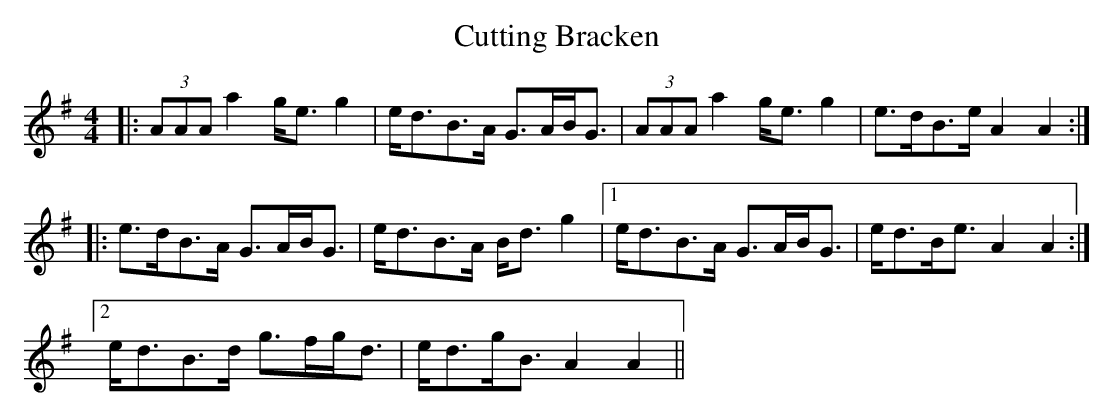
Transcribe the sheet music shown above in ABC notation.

X:1
T: Cutting Bracken
M: 4/4
L: 1/8
K: Ador
|:(3AAA a2 g<e g2|e<dB>A G>AB<G|(3AAA a2 g<e g2|e>dB>e A2 A2:|
|:e>dB>A G>AB<G|e<dB>A B<d g2|1 e<dB>A G>AB<G|e<dB<e A2 A2:|
[2 e<dB>d g>fg<d|e<dg<B A2 A2||
